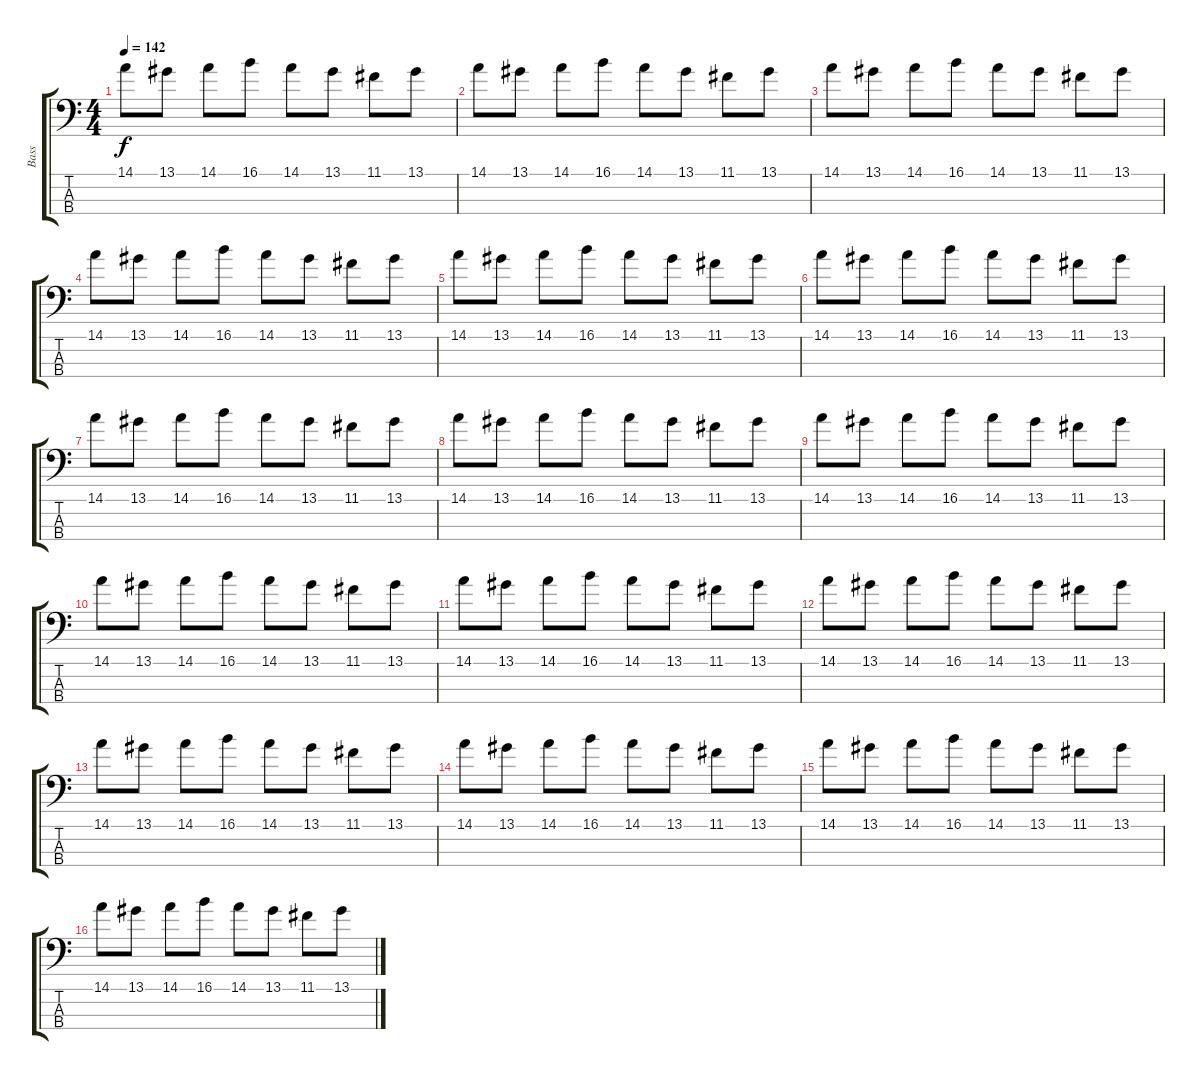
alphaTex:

\track ("Bass" "Bass") {instrument electricbasspick}
\staff {score tabs}
\tuning (G2 D2 A1 E1) {hide}
\ts (4 4)
\tempo 142
\clef f4
\ks c
14.1.8{dy f} 13.1.8 14.1.8 16.1.8 14.1.8 13.1.8 11.1.8 13.1.8 |
14.1.8 13.1.8 14.1.8 16.1.8 14.1.8 13.1.8 11.1.8 13.1.8 |
14.1.8 13.1.8 14.1.8 16.1.8 14.1.8 13.1.8 11.1.8 13.1.8 |
14.1.8 13.1.8 14.1.8 16.1.8 14.1.8 13.1.8 11.1.8 13.1.8 |
14.1.8 13.1.8 14.1.8 16.1.8 14.1.8 13.1.8 11.1.8 13.1.8 |
14.1.8 13.1.8 14.1.8 16.1.8 14.1.8 13.1.8 11.1.8 13.1.8 |
14.1.8 13.1.8 14.1.8 16.1.8 14.1.8 13.1.8 11.1.8 13.1.8 |
14.1.8 13.1.8 14.1.8 16.1.8 14.1.8 13.1.8 11.1.8 13.1.8 |
14.1.8 13.1.8 14.1.8 16.1.8 14.1.8 13.1.8 11.1.8 13.1.8 |
14.1.8 13.1.8 14.1.8 16.1.8 14.1.8 13.1.8 11.1.8 13.1.8 |
14.1.8 13.1.8 14.1.8 16.1.8 14.1.8 13.1.8 11.1.8 13.1.8 |
14.1.8 13.1.8 14.1.8 16.1.8 14.1.8 13.1.8 11.1.8 13.1.8 |
14.1.8 13.1.8 14.1.8 16.1.8 14.1.8 13.1.8 11.1.8 13.1.8 |
14.1.8 13.1.8 14.1.8 16.1.8 14.1.8 13.1.8 11.1.8 13.1.8 |
14.1.8 13.1.8 14.1.8 16.1.8 14.1.8 13.1.8 11.1.8 13.1.8 |
14.1.8 13.1.8 14.1.8 16.1.8 14.1.8 13.1.8 11.1.8 13.1.8
